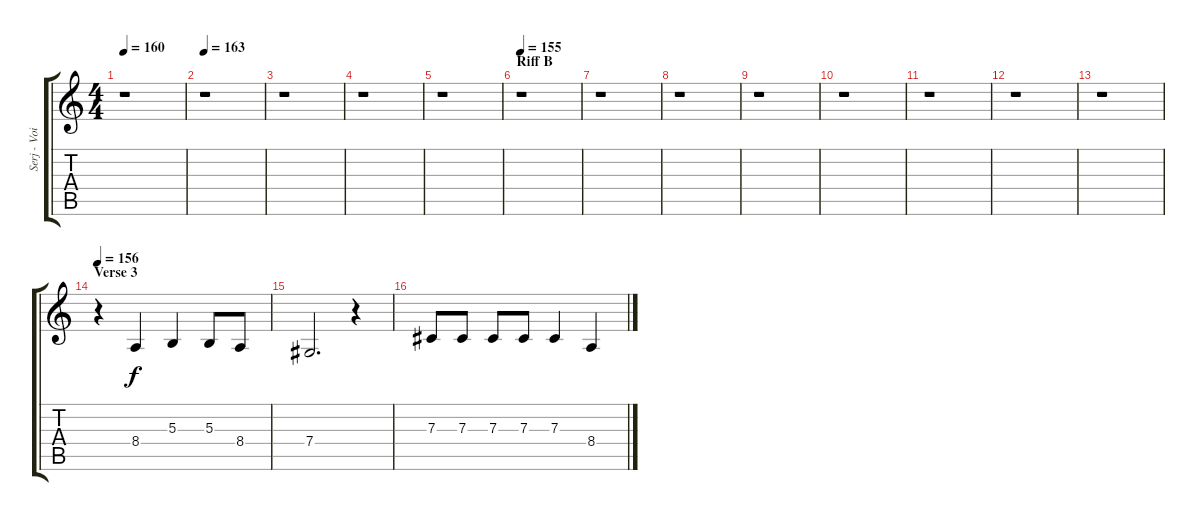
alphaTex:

\track ("Serj - Voice" "Serj - Voi") {instrument synthvoice}
\staff {score tabs}
\tuning (Eb4 Bb3 Gb3 Db3 Ab2 Db2) {hide}
\ts (4 4)
\tempo 160
\clef g2
\ks c
r.1{dy f} |
\tempo 163
r.1 |
r.1 |
r.1 |
r.1 |
\section ("" "Riff B")
\tempo 155
r.1 |
r.1 |
r.1 |
r.1 |
r.1 |
r.1 |
r.1 |
r.1 |
\section ("" "Verse 3")
\tempo 156
r.4{volume 16 instrument tenorsax} 8.4.4 5.3.4 5.3.8 8.4.8 |
7.4.2{d} r.4 |
7.3.8 7.3.8 7.3.8 7.3.8 7.3.4 8.4.4
